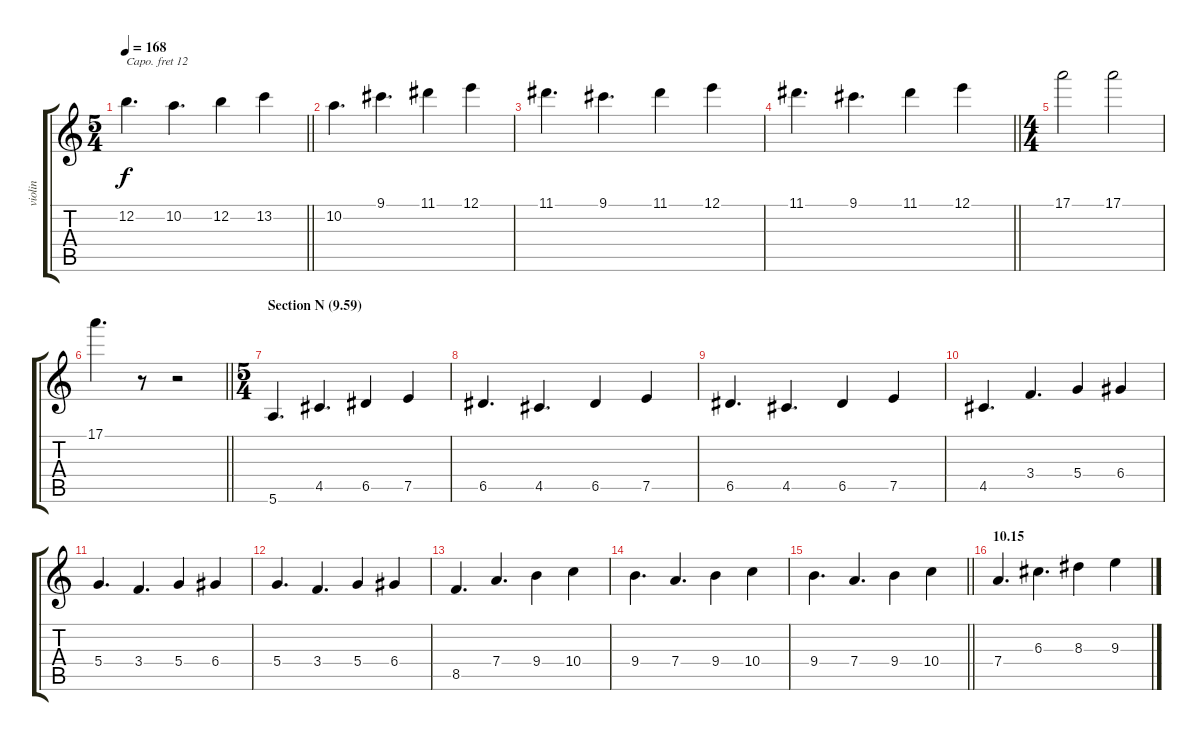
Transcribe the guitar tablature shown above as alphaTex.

\track ("violin" "violin") {instrument violin}
\staff {score tabs}
\capo 12
\tuning (E4 B3 G3 D3 A2 E2) {hide}
\ts (5 4)
\tempo 168
\clef g2
\barLineRight lightlight
\ks c
12.2.4{d dy f} 10.2.4{d} 12.2.4 13.2.4 |
10.2.4{d} 9.1.4{d} 11.1.4 12.1.4 |
11.1.4{d} 9.1.4{d} 11.1.4 12.1.4 |
\barLineRight lightlight
11.1.4{d} 9.1.4{d} 11.1.4 12.1.4 |
\ts (4 4)
17.1.2 17.1.2 |
\barLineRight lightlight
17.1.4{d} r.8 r.2 |
\ts (5 4)
\section ("" "Section N (9.59)")
5.6.4{d} 4.5.4{d} 6.5.4 7.5.4 |
6.5.4{d} 4.5.4{d} 6.5.4 7.5.4 |
6.5.4{d} 4.5.4{d} 6.5.4 7.5.4 |
4.5.4{d} 3.4.4{d} 5.4.4 6.4.4 |
5.4.4{d} 3.4.4{d} 5.4.4 6.4.4 |
5.4.4{d} 3.4.4{d} 5.4.4 6.4.4 |
8.5.4{d} 7.4.4{d} 9.4.4 10.4.4 |
9.4.4{d} 7.4.4{d} 9.4.4 10.4.4 |
\barLineRight lightlight
9.4.4{d} 7.4.4{d} 9.4.4 10.4.4 |
\section ("" "10.15")
7.4.4{d} 6.3.4{d} 8.3.4 9.3.4
